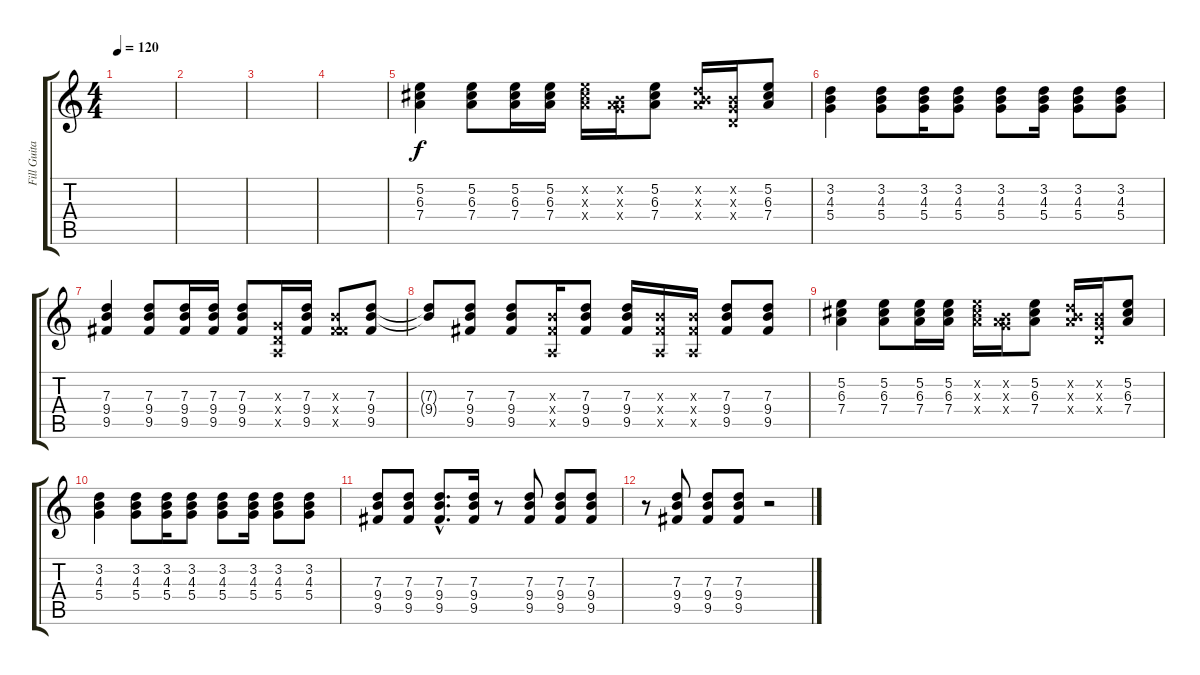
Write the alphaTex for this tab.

\track ("Fill Guitar" "Fill Guita") {instrument overdrivenguitar}
\staff {score tabs}
\tuning (E4 B3 G3 D3 A2 E2) {hide}
\ts (4 4)
\tempo 120
\clef g2
\ks c
|
|
|
|
(5.2 6.3 7.4).4 (5.2 6.3 7.4).8 (5.2 6.3 7.4).16 (5.2 6.3 7.4).16 (5.2{x} 6.3{x} 7.4{x}).16 (0.2{x} 0.3{x} 7.4{x}).16 (5.2 6.3 7.4).8 (0.2{x} 7.3{x} 7.4{x}).16 (0.2{x} 0.3{x} 0.4{x}).16 (5.2 6.3 7.4).8 |
(3.2 4.3 5.4).4 (3.2 4.3 5.4).8 (3.2 4.3 5.4).16 (3.2 4.3 5.4).8 (3.2 4.3 5.4).8 (3.2 4.3 5.4).16 (3.2 4.3 5.4).8 (3.2 4.3 5.4).8 |
(7.3 9.4 9.5).4 (7.3 9.4 9.5).8 (7.3 9.4 9.5).16 (7.3 9.4 9.5).16 (7.3 9.4 9.5).8 (0.3{x} 0.4{x} 0.5{x}).16 (7.3 9.4 9.5).16 (4.3{x} 4.4{x} 9.5{x}).8 (7.3 9.4 9.5).8 |
(7.3{t} 9.4{t}).8 (7.3 9.4 9.5).8 (7.3 9.4 9.5).8 (4.3{x} 4.4{x} 0.5{x}).16 (7.3 9.4 9.5).8 (7.3 9.4 9.5).16 (4.3{x} 4.4{x} 0.5{x}).16 (4.3{x} 4.4{x} 0.5{x}).16 (7.3 9.4 9.5).8 (7.3 9.4 9.5).8 |
(5.2 6.3 7.4).4 (5.2 6.3 7.4).8 (5.2 6.3 7.4).16 (5.2 6.3 7.4).16 (5.2{x} 6.3{x} 7.4{x}).16 (0.2{x} 0.3{x} 7.4{x}).16 (5.2 6.3 7.4).8 (0.2{x} 7.3{x} 7.4{x}).16 (0.2{x} 0.3{x} 0.4{x}).16 (5.2 6.3 7.4).8 |
(3.2 4.3 5.4).4 (3.2 4.3 5.4).8 (3.2 4.3 5.4).16 (3.2 4.3 5.4).8 (3.2 4.3 5.4).8 (3.2 4.3 5.4).16 (3.2 4.3 5.4).8 (3.2 4.3 5.4).8 |
(7.3 9.4 9.5).8 (7.3 9.4 9.5).8 (7.3{hac} 9.4{hac} 9.5{hac}).8{d} (7.3 9.4 9.5).16 r.8 (7.3 9.4 9.5).8 (7.3 9.4 9.5).8 (7.3 9.4 9.5).8 |
r.8 (7.3 9.4 9.5).8 (7.3 9.4 9.5).8 (7.3 9.4 9.5).8 r.2
